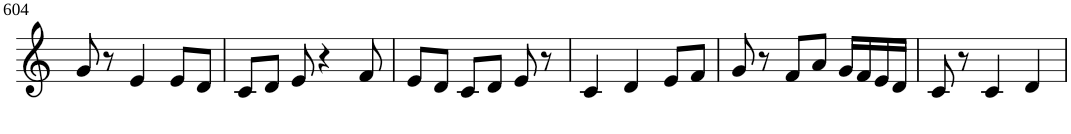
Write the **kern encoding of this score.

**kern
*part1
*staff1
*I"Violin
!!LO:PB:g=z
*clefG2
*k[]
*M3/4
=604
8g/
8r
4e/
8e/L
8d/J
=605
8c/L
8d/J
8e/
4r
8f/
=606
8e/L
8d/J
8c/L
8d/J
8e/
8r
=607
4c/
4d/
8e/L
8f/J
=608
8g/
8r
8f/L
8a/J
16g/LL
16f/
16e/
16d/JJ
=609
8c/
8r
4c/
4d/
=
*-
